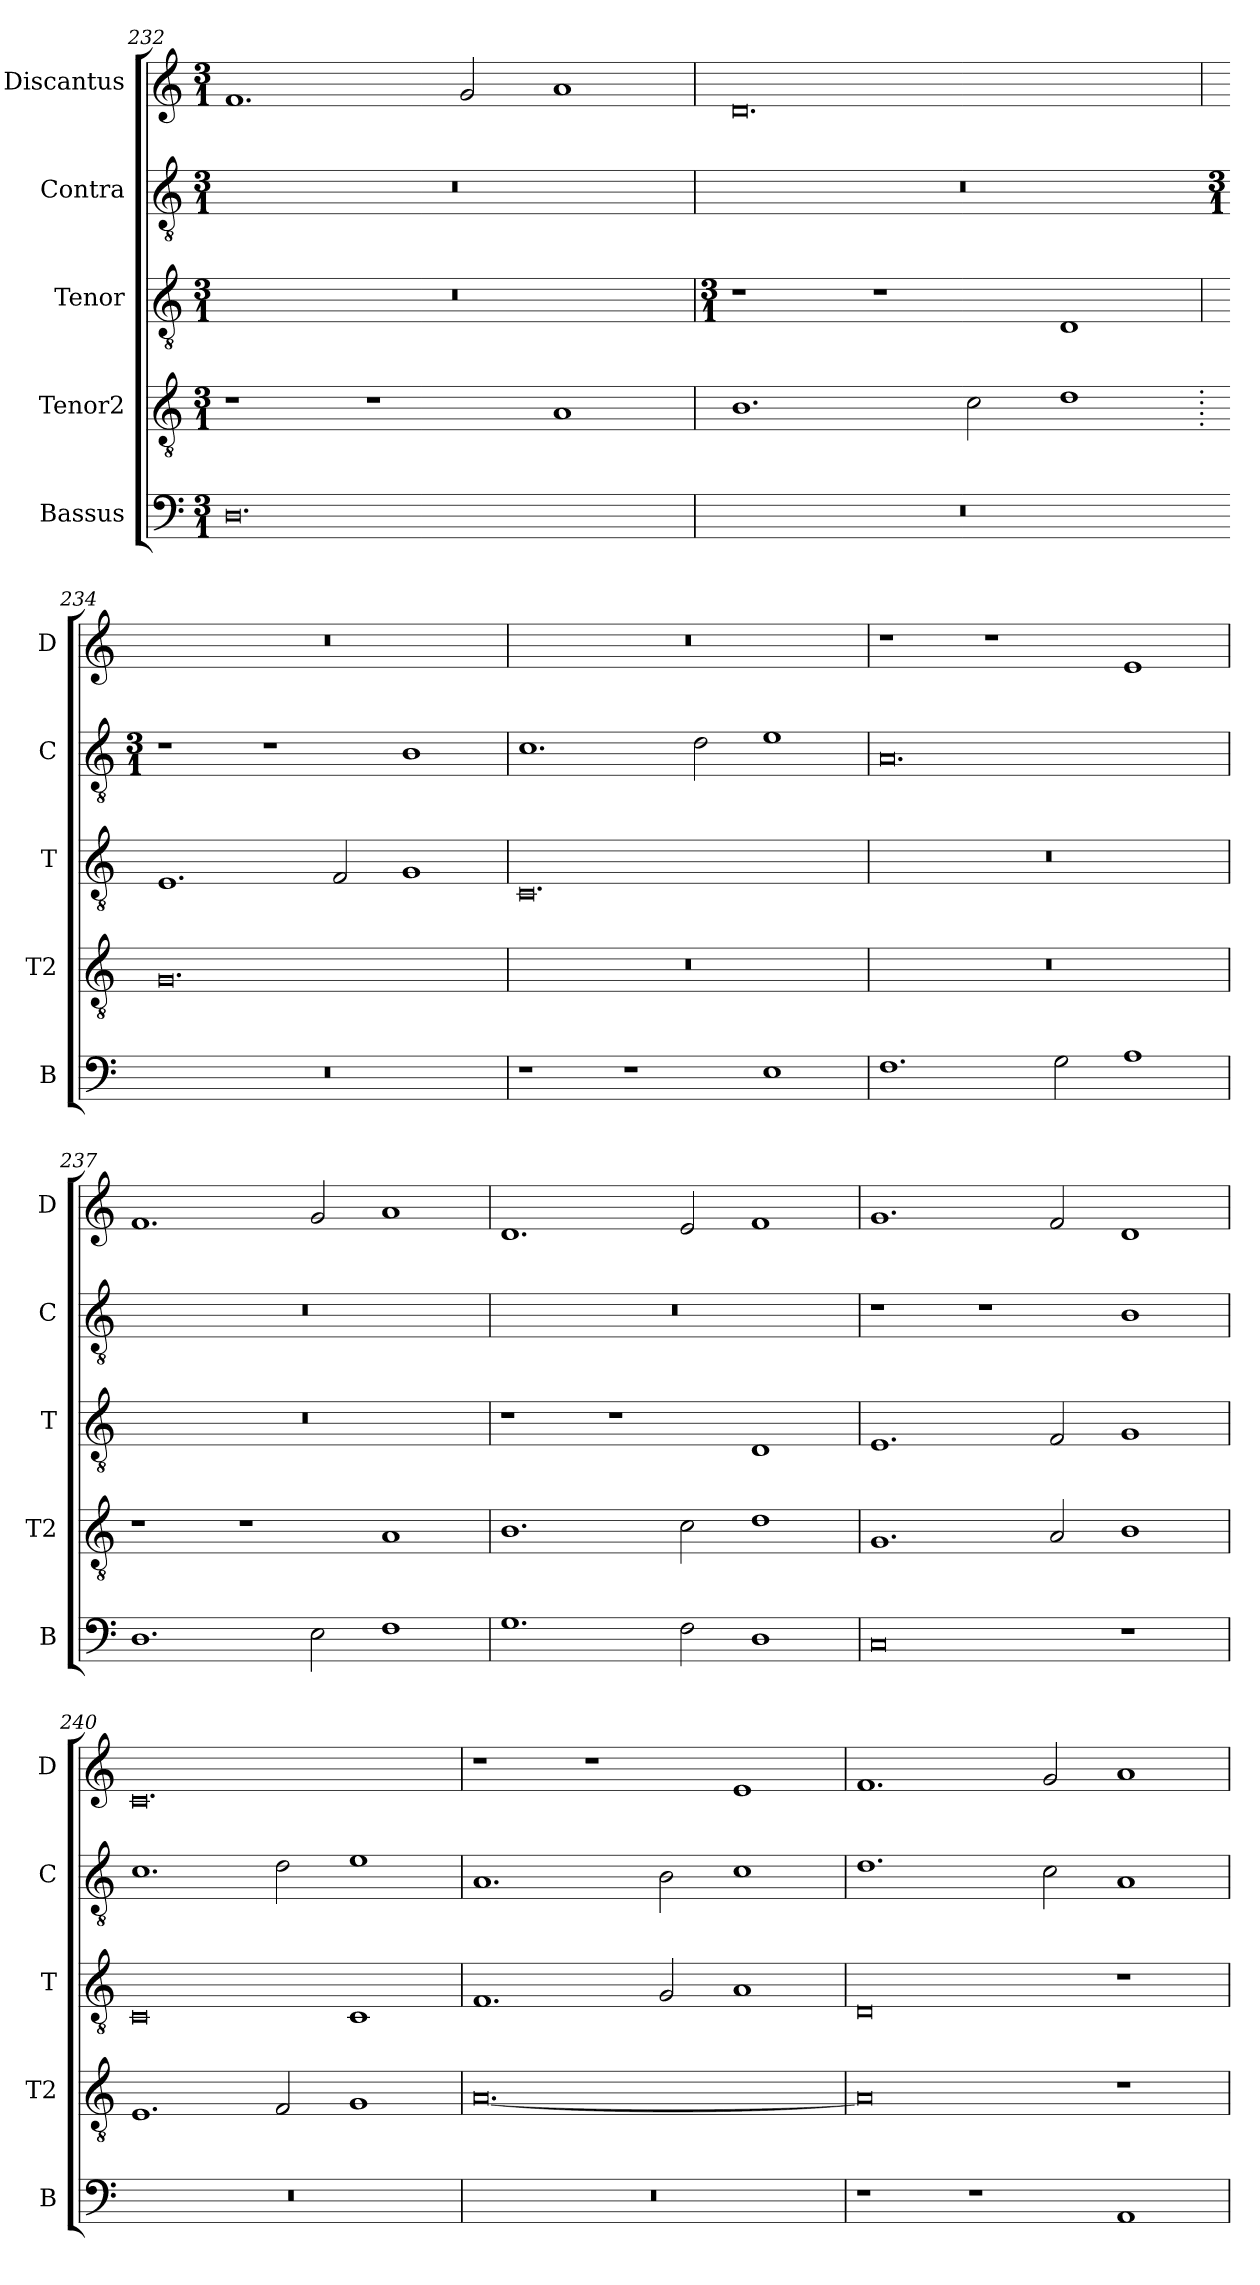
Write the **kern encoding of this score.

**kern	**kern	**kern	**kern	**kern
*part5	*part4	*part3	*part2	*part1
*staff5	*staff4	*staff3	*staff2	*staff1
*I"Bassus	*I"Tenor2	*I"Tenor	*I"Contra	*I"Discantus
*I'B	*I'T2	*I'T	*I'C	*I'D
*clefF4	*clefGv2	*clefGv2	*clefGv2	*clefG2
*k[]	*k[]	*k[]	*k[]	*k[]
*M3/1	*M3/1	*M3/1	*M3/1	*M3/1
=232	=232	=232	=232	=232
!	!	!LO:N:vis=0	!LO:N:vis=0	!
0.D	1r	0.r	0.r	1.f
.	1r	.	.	.
.	.	.	.	2g/
.	1A	.	.	1a
=233	=233	=233	=233	=233
*	*	*M3/1	*	*
!	!	!	!LO:N:vis=0	!
0.r	1.B	1r	0.r	0.d
.	.	1r	.	.
.	2c\	.	.	.
.	1d	1D	.	.
=234	=234.	=234	=234.	=234
*	*	*	*M3/1	*
0.r	0.G	1.E	1r	0.r
.	.	.	1r	.
.	.	2F/	.	.
.	.	1G	1B	.
=235	=235	=235	=235	=235
1r	0.r	0.C	1.c	0.r
1r	.	.	.	.
.	.	.	2d\	.
1E	.	.	1e	.
=236	=236	=236	=236	=236
1.F	0.r	0.r	0.A	1r
.	.	.	.	1r
2G\	.	.	.	.
1A	.	.	.	1e
=237	=237	=237	=237	=237
1.D	1r	0.r	0.r	1.f
.	1r	.	.	.
2E\	.	.	.	2g/
1F	1A	.	.	1a
=238	=238	=238	=238	=238
1.G	1.B	1r	0.r	1.d
.	.	1r	.	.
2F\	2c\	.	.	2e/
1D	1d	1D	.	1f
=239	=239	=239	=239	=239
0C	1.G	1.E	1r	1.g
.	.	.	1r	.
.	2A/	2F/	.	2f/
1r	1B	1G	1B	1d
=240	=240	=240	=240	=240
0.r	1.E	0C	1.c	0.c
.	2F/	.	2d\	.
.	1G	1C	1e	.
=241	=241	=241	=241	=241
0.r	[0.A	1.F	1.A	1r
.	.	.	.	1r
.	.	2G/	2B\	.
.	.	1A	1c	1e
=242	=242	=242	=242	=242
1r	0A]	0D	1.d	1.f
1r	.	.	.	.
.	.	.	2c\	2g/
1AA	1r	1r	1A	1a
=	=	=	=	=
*-	*-	*-	*-	*-
